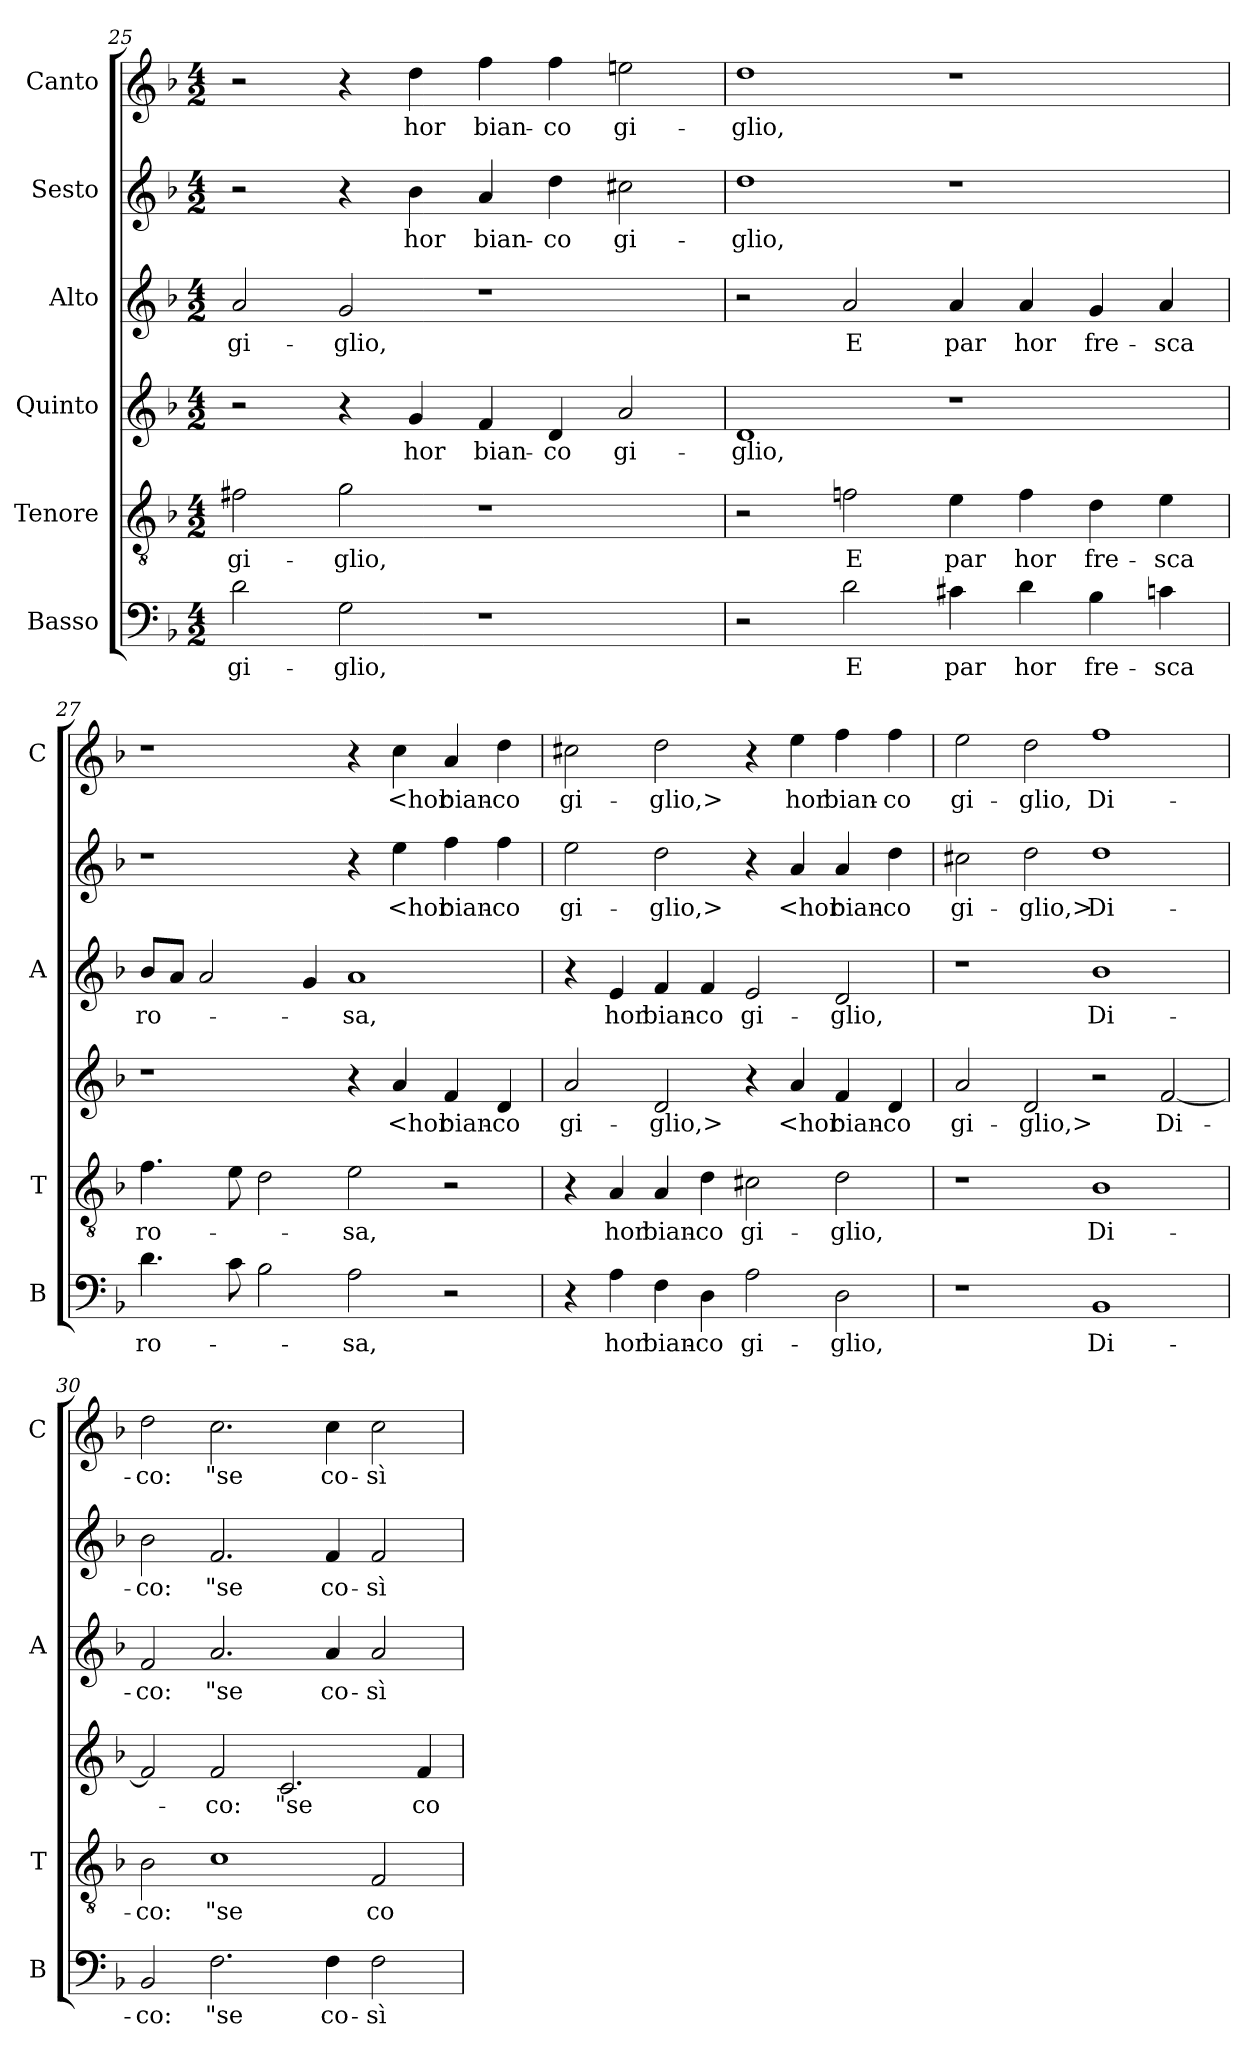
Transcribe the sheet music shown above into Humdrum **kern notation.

**kern	**text	**kern	**text	**kern	**text	**kern	**text	**kern	**text	**kern	**text
*part6	*part6	*part5	*part5	*part4	*part4	*part3	*part3	*part2	*part2	*part1	*part1
*staff6	*staff6	*staff5	*staff5	*staff4	*staff4	*staff3	*staff3	*staff2	*staff2	*staff1	*staff1
*I"Basso	*	*I"Tenore	*	*I"Quinto	*	*I"Alto	*	*I"Sesto	*	*I"Canto	*
*I'B	*	*I'T	*	*	*	*I'A	*	*	*	*I'C	*
*clefF4	*	*clefGv2	*	*clefG2	*	*clefG2	*	*clefG2	*	*clefG2	*
*k[b-]	*	*k[b-]	*	*k[b-]	*	*k[b-]	*	*k[b-]	*	*k[b-]	*
*F:	*	*F:	*	*F:	*	*F:	*	*F:	*	*F:	*
*M4/2	*	*M4/2	*	*M4/2	*	*M4/2	*	*M4/2	*	*M4/2	*
=25	=25	=25	=25	=25	=25	=25	=25	=25	=25	=25	=25
2d	gi-	2f#X	gi-	2r	.	2a	gi-	2r	.	2r	.
2G	-glio,	2g	-glio,	4r	.	2g	-glio,	4r	.	4r	.
.	.	.	.	4g	hor	.	.	4b-	hor	4dd	hor
1r	.	1r	.	4f	bian-	1r	.	4a	bian-	4ff	bian-
.	.	.	.	4d	-co	.	.	4dd	-co	4ff	-co
.	.	.	.	2a	gi-	.	.	2cc#X	gi-	2een	gi-
=26	=26	=26	=26	=26	=26	=26	=26	=26	=26	=26	=26
2r	.	2r	.	1d	-glio,	2r	.	1dd	-glio,	1dd	-glio,
2d	E	2fn	E	.	.	2a	E	.	.	.	.
4c#X	par	4e	par	1r	.	4a	par	1r	.	1r	.
4d	hor	4f	hor	.	.	4a	hor	.	.	.	.
4B-	fre-	4d	fre-	.	.	4g	fre-	.	.	.	.
4cn	-sca	4e	-sca	.	.	4a	-sca	.	.	.	.
=27	=27	=27	=27	=27	=27	=27	=27	=27	=27	=27	=27
4.d	ro-	4.f	ro-	1r	.	8b-L	ro-	1r	.	1r	.
.	.	.	.	.	.	8aJ	.	.	.	.	.
.	.	.	.	.	.	2a	.	.	.	.	.
8c	.	8e	.	.	.	.	.	.	.	.	.
2B-	.	2d	.	.	.	.	.	.	.	.	.
.	.	.	.	.	.	4g	.	.	.	.	.
2A	-sa,	2e	-sa,	4r	.	1a	-sa,	4r	.	4r	.
.	.	.	.	4a	<hor	.	.	4ee	<hor	4cc	<hor
2r	.	2r	.	4f	bian-	.	.	4ff	bian-	4a	bian-
.	.	.	.	4d	-co	.	.	4ff	-co	4dd	-co
=28	=28	=28	=28	=28	=28	=28	=28	=28	=28	=28	=28
4r	.	4r	.	2a	gi-	4r	.	2ee	gi-	2cc#X	gi-
4A	hor	4A	hor	.	.	4e	hor	.	.	.	.
4F	bian-	4A	bian-	2d	-glio,>	4f	bian-	2dd	-glio,>	2dd	-glio,>
4D	-co	4d	-co	.	.	4f	-co	.	.	.	.
2A	gi-	2c#X	gi-	4r	.	2e	gi-	4r	.	4r	.
.	.	.	.	4a	<hor	.	.	4a	<hor	4ee	hor
2D	-glio,	2d	-glio,	4f	bian-	2d	-glio,	4a	bian-	4ff	bian-
.	.	.	.	4d	-co	.	.	4dd	-co	4ff	-co
=29	=29	=29	=29	=29	=29	=29	=29	=29	=29	=29	=29
1r	.	1r	.	2a	gi-	1r	.	2cc#X	gi-	2ee	gi-
.	.	.	.	2d	-glio,>	.	.	2dd	-glio,>	2dd	-glio,
1BB-	Di-	1B-	Di-	2r	.	1b-	Di-	1dd	Di-	1ff	Di-
.	.	.	.	[2f	Di-	.	.	.	.	.	.
=30	=30	=30	=30	=30	=30	=30	=30	=30	=30	=30	=30
2BB-	-co:	2B-	-co:	2f]	.	2f	-co:	2b-	-co:	2dd	-co:
2.F	"se	1c	"se	2f	-co:	2.a	"se	2.f	"se	2.cc	"se
.	.	.	.	2.c	"se	.	.	.	.	.	.
4F	co-	.	.	.	.	4a	co-	4f	co-	4cc	co-
2F	-sì	2F	co-	.	.	2a	-sì	2f	-sì	2cc	-sì
.	.	.	.	4f	co-	.	.	.	.	.	.
=	=	=	=	=	=	=	=	=	=	=	=
*-	*-	*-	*-	*-	*-	*-	*-	*-	*-	*-	*-
